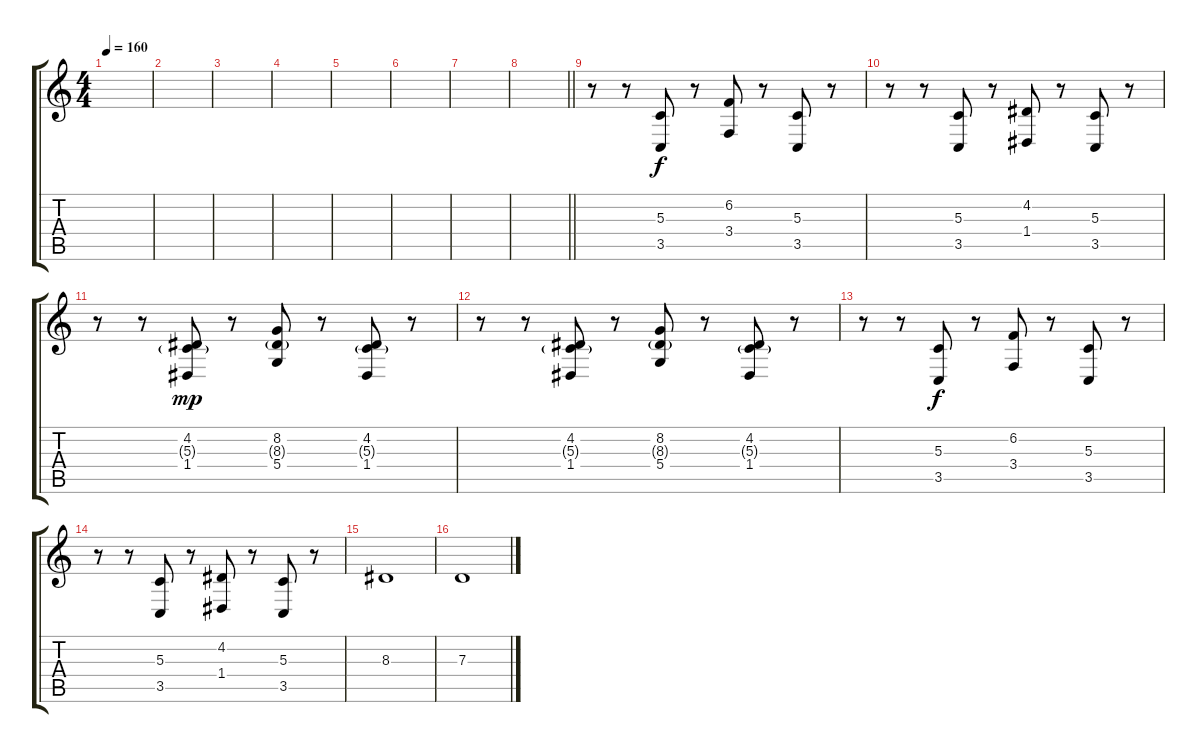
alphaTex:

\track "" {instrument stringensemble1}
\staff {score tabs}
\tuning (E4 B3 G3 D3 A2 E2) {hide}
\ts (4 4)
\tempo 160
\clef g2
\ks c
|
|
|
|
|
|
|
\barLineRight lightlight
|
r.8{volume 12} r.8 (5.3 3.5).8{dy f} r.8 (6.2 3.4).8 r.8 (5.3 3.5).8 r.8 |
r.8 r.8 (5.3 3.5).8 r.8 (4.2 1.4).8 r.8 (5.3 3.5).8 r.8 |
r.8 r.8 (4.2 5.3{g} 1.4).8{dy mp} r.8 (8.2 8.3{g} 5.4).8 r.8 (4.2 5.3{g} 1.4).8 r.8 |
r.8 r.8 (4.2 5.3{g} 1.4).8 r.8 (8.2 8.3{g} 5.4).8 r.8 (4.2 5.3{g} 1.4).8 r.8 |
r.8 r.8 (5.3 3.5).8{dy f} r.8 (6.2 3.4).8 r.8 (5.3 3.5).8 r.8 |
r.8 r.8 (5.3 3.5).8 r.8 (4.2 1.4).8 r.8 (5.3 3.5).8 r.8 |
8.3.1 |
7.3.1
